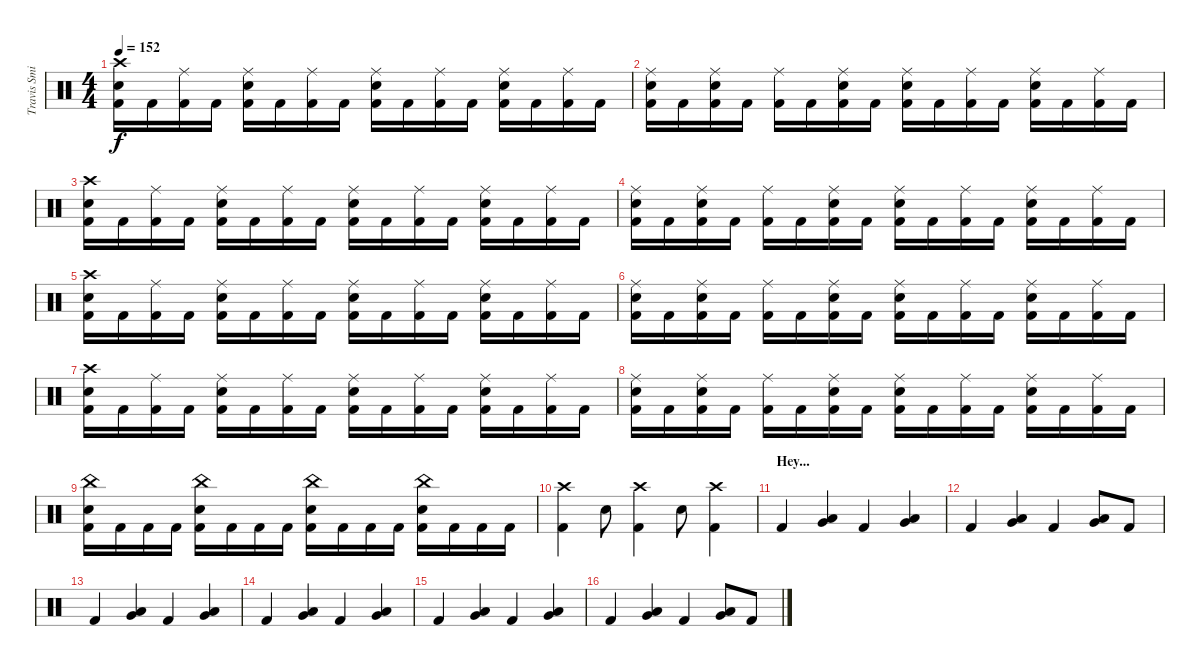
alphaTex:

\track ("Travis Smith" "Travis Smi") {instrument percussion}
\staff {score}
\articulation defaults
\ts (4 4)
\tempo 152
\clef neutral
\ks c
("Kick (hit) 2" "Crash high (hit)" "Snare (hit) 2").16{dy f} "Kick (hit) 2".16 ("Kick (hit) 2" "Ride (middle)").16 "Kick (hit) 2".16 ("Kick (hit) 2" "Ride (middle)" "Snare (hit) 2").16 "Kick (hit) 2".16 ("Kick (hit) 2" "Ride (middle)").16 "Kick (hit) 2".16 ("Kick (hit) 2" "Ride (middle)" "Snare (hit) 2").16 "Kick (hit) 2".16 ("Kick (hit) 2" "Ride (middle)").16 "Kick (hit) 2".16 ("Kick (hit) 2" "Ride (middle)" "Snare (hit) 2").16 "Kick (hit) 2".16 ("Kick (hit) 2" "Ride (middle)").16 "Kick (hit) 2".16 |
("Kick (hit) 2" "Ride (middle)" "Snare (hit) 2").16 "Kick (hit) 2".16 ("Kick (hit) 2" "Ride (middle)" "Snare (hit) 2").16 "Kick (hit) 2".16 ("Kick (hit) 2" "Ride (middle)").16 "Kick (hit) 2".16 ("Kick (hit) 2" "Ride (middle)" "Snare (hit) 2").16 "Kick (hit) 2".16 ("Kick (hit) 2" "Ride (middle)" "Snare (hit) 2").16 "Kick (hit) 2".16 ("Kick (hit) 2" "Ride (middle)").16 "Kick (hit) 2".16 ("Kick (hit) 2" "Ride (middle)" "Snare (hit) 2").16 "Kick (hit) 2".16 ("Kick (hit) 2" "Ride (middle)").16 "Kick (hit) 2".16 |
("Kick (hit) 2" "Crash high (hit)" "Snare (hit) 2").16 "Kick (hit) 2".16 ("Kick (hit) 2" "Ride (middle)").16 "Kick (hit) 2".16 ("Kick (hit) 2" "Ride (middle)" "Snare (hit) 2").16 "Kick (hit) 2".16 ("Kick (hit) 2" "Ride (middle)").16 "Kick (hit) 2".16 ("Kick (hit) 2" "Ride (middle)" "Snare (hit) 2").16 "Kick (hit) 2".16 ("Kick (hit) 2" "Ride (middle)").16 "Kick (hit) 2".16 ("Kick (hit) 2" "Ride (middle)" "Snare (hit) 2").16 "Kick (hit) 2".16 ("Kick (hit) 2" "Ride (middle)").16 "Kick (hit) 2".16 |
("Kick (hit) 2" "Ride (middle)" "Snare (hit) 2").16 "Kick (hit) 2".16 ("Kick (hit) 2" "Ride (middle)" "Snare (hit) 2").16 "Kick (hit) 2".16 ("Kick (hit) 2" "Ride (middle)").16 "Kick (hit) 2".16 ("Kick (hit) 2" "Ride (middle)" "Snare (hit) 2").16 "Kick (hit) 2".16 ("Kick (hit) 2" "Ride (middle)" "Snare (hit) 2").16 "Kick (hit) 2".16 ("Kick (hit) 2" "Ride (middle)").16 "Kick (hit) 2".16 ("Kick (hit) 2" "Ride (middle)" "Snare (hit) 2").16 "Kick (hit) 2".16 ("Kick (hit) 2" "Ride (middle)").16 "Kick (hit) 2".16 |
("Kick (hit) 2" "Crash high (hit)" "Snare (hit) 2").16 "Kick (hit) 2".16 ("Kick (hit) 2" "Ride (middle)").16 "Kick (hit) 2".16 ("Kick (hit) 2" "Ride (middle)" "Snare (hit) 2").16 "Kick (hit) 2".16 ("Kick (hit) 2" "Ride (middle)").16 "Kick (hit) 2".16 ("Kick (hit) 2" "Ride (middle)" "Snare (hit) 2").16 "Kick (hit) 2".16 ("Kick (hit) 2" "Ride (middle)").16 "Kick (hit) 2".16 ("Kick (hit) 2" "Ride (middle)" "Snare (hit) 2").16 "Kick (hit) 2".16 ("Kick (hit) 2" "Ride (middle)").16 "Kick (hit) 2".16 |
("Kick (hit) 2" "Ride (middle)" "Snare (hit) 2").16 "Kick (hit) 2".16 ("Kick (hit) 2" "Ride (middle)" "Snare (hit) 2").16 "Kick (hit) 2".16 ("Kick (hit) 2" "Ride (middle)").16 "Kick (hit) 2".16 ("Kick (hit) 2" "Ride (middle)" "Snare (hit) 2").16 "Kick (hit) 2".16 ("Kick (hit) 2" "Ride (middle)" "Snare (hit) 2").16 "Kick (hit) 2".16 ("Kick (hit) 2" "Ride (middle)").16 "Kick (hit) 2".16 ("Kick (hit) 2" "Ride (middle)" "Snare (hit) 2").16 "Kick (hit) 2".16 ("Kick (hit) 2" "Ride (middle)").16 "Kick (hit) 2".16 |
("Kick (hit) 2" "Crash high (hit)" "Snare (hit) 2").16 "Kick (hit) 2".16 ("Kick (hit) 2" "Ride (middle)").16 "Kick (hit) 2".16 ("Kick (hit) 2" "Ride (middle)" "Snare (hit) 2").16 "Kick (hit) 2".16 ("Kick (hit) 2" "Ride (middle)").16 "Kick (hit) 2".16 ("Kick (hit) 2" "Ride (middle)" "Snare (hit) 2").16 "Kick (hit) 2".16 ("Kick (hit) 2" "Ride (middle)").16 "Kick (hit) 2".16 ("Kick (hit) 2" "Ride (middle)" "Snare (hit) 2").16 "Kick (hit) 2".16 ("Kick (hit) 2" "Ride (middle)").16 "Kick (hit) 2".16 |
("Kick (hit) 2" "Ride (middle)" "Snare (hit) 2").16 "Kick (hit) 2".16 ("Kick (hit) 2" "Ride (middle)" "Snare (hit) 2").16 "Kick (hit) 2".16 ("Kick (hit) 2" "Ride (middle)").16 "Kick (hit) 2".16 ("Kick (hit) 2" "Ride (middle)" "Snare (hit) 2").16 "Kick (hit) 2".16 ("Kick (hit) 2" "Ride (middle)" "Snare (hit) 2").16 "Kick (hit) 2".16 ("Kick (hit) 2" "Ride (middle)").16 "Kick (hit) 2".16 ("Kick (hit) 2" "Ride (middle)" "Snare (hit) 2").16 "Kick (hit) 2".16 ("Kick (hit) 2" "Ride (middle)").16 "Kick (hit) 2".16 |
("Kick (hit) 2" "China (hit)" "Snare (hit) 2").16 "Kick (hit) 2".16 "Kick (hit) 2".16 "Kick (hit) 2".16 ("Kick (hit) 2" "China (hit)" "Snare (hit) 2").16 "Kick (hit) 2".16 "Kick (hit) 2".16 "Kick (hit) 2".16 ("Kick (hit) 2" "China (hit)" "Snare (hit) 2").16 "Kick (hit) 2".16 "Kick (hit) 2".16 "Kick (hit) 2".16 ("Kick (hit) 2" "China (hit)" "Snare (hit) 2").16 "Kick (hit) 2".16 "Kick (hit) 2".16 "Kick (hit) 2".16 |
("Kick (hit) 2" "Crash high (hit)").4 "Snare (hit) 2".8 ("Kick (hit) 2" "Crash high (hit)").4 "Snare (hit) 2".8 ("Kick (hit) 2" "Crash high (hit)").4 |
\section ("" "Hey...")
"Kick (hit) 2".4 ("Low Tom (hit)" "Very Low Tom (hit)").4 "Kick (hit) 2".4 ("Low Tom (hit)" "Very Low Tom (hit)").4 |
"Kick (hit) 2".4 ("Low Tom (hit)" "Very Low Tom (hit)").4 "Kick (hit) 2".4 ("Low Tom (hit)" "Very Low Tom (hit)").8 "Kick (hit) 2".8 |
"Kick (hit) 2".4 ("Low Tom (hit)" "Very Low Tom (hit)").4 "Kick (hit) 2".4 ("Low Tom (hit)" "Very Low Tom (hit)").4 |
"Kick (hit) 2".4 ("Low Tom (hit)" "Very Low Tom (hit)").4 "Kick (hit) 2".4 ("Low Tom (hit)" "Very Low Tom (hit)").4 |
"Kick (hit) 2".4 ("Low Tom (hit)" "Very Low Tom (hit)").4 "Kick (hit) 2".4 ("Low Tom (hit)" "Very Low Tom (hit)").4 |
"Kick (hit) 2".4 ("Low Tom (hit)" "Very Low Tom (hit)").4 "Kick (hit) 2".4 ("Low Tom (hit)" "Very Low Tom (hit)").8 "Kick (hit) 2".8
